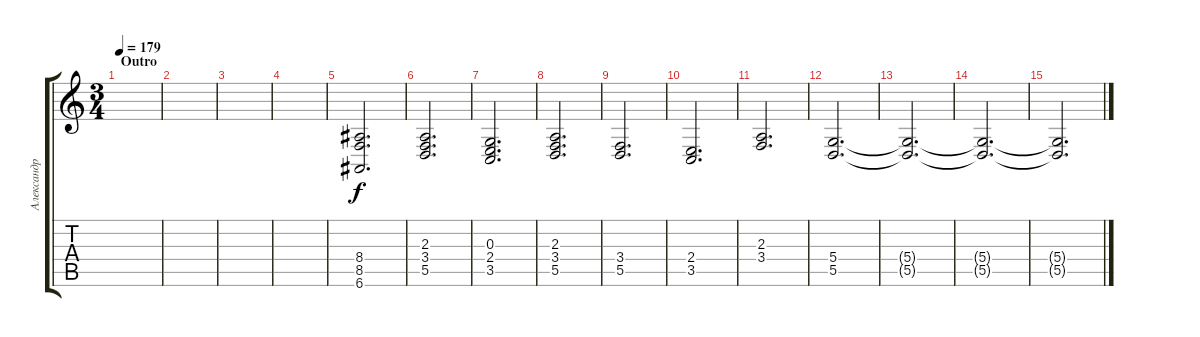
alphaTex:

\track ("Александр \"Wish\" Андрюхин" "Александр ") {instrument pad7halo}
\staff {score tabs}
\tuning (E4 B3 G3 D3 A2 E2) {hide}
\ts (3 4)
\section ("" "Outro")
\tempo 179
\clef g2
\ks c
|
|
|
|
(8.4 8.5 6.6).2{d instrument pad7halo} |
(2.3 3.4 5.5).2{d} |
(0.3 2.4 3.5).2{d} |
(2.3 3.4 5.5).2{d} |
(3.4 5.5).2{d dy f} |
(2.4 3.5).2{d} |
(2.3 3.4).2{d} |
(5.4 5.5).2{d volume 0} |
(5.4{t} 5.5{t}).2{d} |
(5.4{t} 5.5{t}).2{d} |
(5.4{t} 5.5{t}).2{d}
